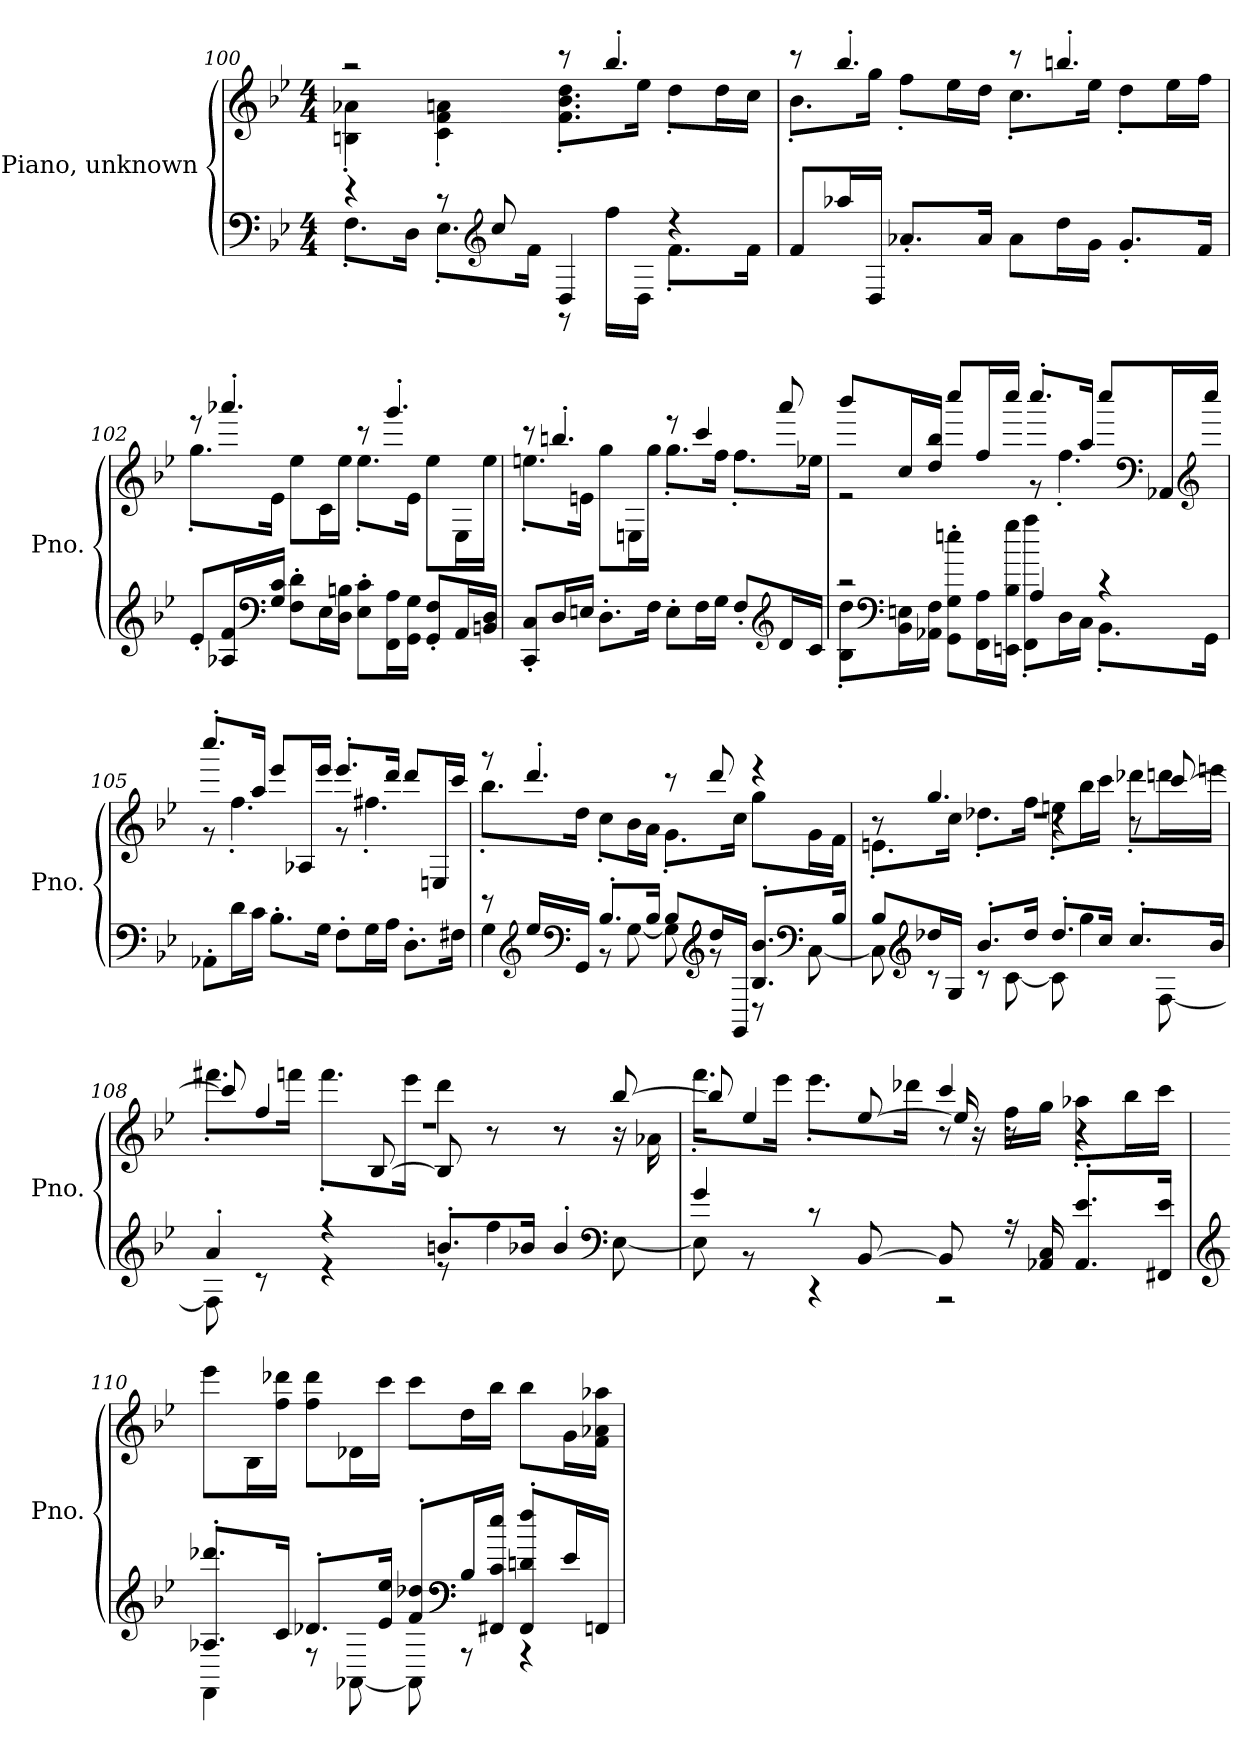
**kern	**kern
*part1	*part1
*staff2	*staff1
*I"Piano, unknown	*
*I'Pno.	*
!!LO:LB:g=z
*clefF4	*clefG2
*k[b-e-]	*k[b-e-]
*M4/4	*M4/4
=100	=100
*^	*^
4r	8.F'\L	2r	4Bn\' 4a-X\'
.	16D\Jk	.	.
8r	8.E-'\L	.	4c\' 4f\' 4an\'
*clefG2	*	*	*
8cc/	.	.	.
.	16f\Jk	.	.
4D/	8r	8r	8.f\' 8.b-\' 8.dd\'L
.	16ff\LL	4.bb-'/	.
.	16D\JJ	.	16ee-\Jk
4r	8.f'\L	.	8dd'\L
.	.	.	16dd\L
.	16f\Jk	.	16cc\JJ
*v	*v	*	*
=101	=101	=101
8f/L	8r	8.b-'\L
16aa-X/L	4.bb-'/	.
16D/JJ	.	16gg\Jk
8.a-X'/L	.	8ff'\L
.	.	16ee-\L
16a-/Jk	.	16dd\JJ
8a-\L	8r	8.cc'\L
16dd\L	4.bbn'/	.
16g\JJ	.	16ee-\Jk
8.g'/L	.	8dd'\L
.	.	16ee-\L
16f/Jk	.	16ff\JJ
!!LO:LB:g=z	!!
=102	=102	=102
8e-'/L	8r	8.gg'\L
16A-X/ 16f/L	4.aaa-X'/	.
*clefF4	*	*
16G/ 16c/JJ	.	16e-\Jk
8F\' 8d\'L	.	8ee-\L
16E-\L	.	16c\L
16D\ 16Bn\JJ	.	16ee-\JJ
8E-\' 8c\'L	8r	8.ee-'\L
16FF\ 16A-\L	4.ggg'/	.
16GG\ 16G\JJ	.	16e-\Jk
8GG/' 8F/'L	.	8ee-\L
16AA/L	.	16E-\L
16BBn/ 16D/JJ	.	16ee-\JJ
=103	=103	=103
8CC/' 8C/'L	8r	8.een'\L
16D/L	4.bbn'/	.
16En/JJ	.	16en\Jk
8.D'\L	.	8gg\L
.	.	16En\L
16F\Jk	.	16gg\JJ
8E'\L	8r	8.gg'\L
16F\L	4ccc/	.
16G\JJ	.	16ff\Jk
8F'/L	.	8.ff'\L
*clefG2	*	*
16d/L	8aaa/	.
16c/JJ	.	16ee-X\Jk
!!LO:LB:g=z	!!
=104	=104	=104
*^	*	*
2r	8B-\' 8dd\'L	8bbb-/L	2r
*clefF4	*	*	*
.	16BB-\ 16En\L	16cc/L	.
.	16AA-X\ 16F\JJ	16dd/ 16bb-/JJ	.
.	8GG\' 8G\' 8een\'L	8cccc/L	.
.	16FF\ 16A\L	16ff/L	.
.	16EEn\ 16B-\ 16gg\JJ	16cccc/JJ	.
4A/	8FF\' 8aa\'L	8.cccc'/L	8r
.	16D\L	.	4.ff'\
.	16C\JJ	16aa/Jk	.
4r	8.BB-'\L	8cccc/L	.
*	*	*clefF4	*
.	.	16AA-X/L	.
*	*	*clefG2	*
.	16GG\Jk	16cccc/JJ	.
*v	*v	*	*
=105	=105	=105
8AA-X'\L	8.cccc'/L	8r
16d\L	.	4.ff'\
16c\JJ	16aa/Jk	.
8.B-'\L	8eee-/L	.
.	16A-X/L	.
16G\Jk	16eee-/JJ	.
8F'\L	8.eee-'/L	8r
16G\L	.	4.ff#X'\
16A\JJ	16ddd/Jk	.
8.D'\L	8ddd/L	.
.	16En/L	.
16F#X\Jk	16ccc/JJ	.
!!LO:PB:g=z	!!
=106	=106	=106
*^	*	*
8r	4G\	8r	8.bb-'\L
*clefG2	*	*	*
16ee-/LL	.	4.ddd'/	.
*clefF4	*	*	*
16GG/JJ	.	.	16dd\Jk
8.B-'/L	8r	.	8cc'\L
.	[8G\	.	16b-\L
16B-/Jk	.	.	16a\JJ
8B-/L	8G\]	8r	8.g'\L
*clefG2	*	*	*
16dd/L	8r	8ddd/	.
16GG/JJ	.	.	16cc\Jk
8.B-/' 8.b-/'L	8r	4r	8gg\L
*clefF4	*	*	*
.	[8C\	.	16g\L
16B-/Jk	.	.	16f\JJ
=107	=107	=107	=107
*	*	*	*^
8B-/L	8C\]	1r	8.en'\L	8r
*clefG2	*	*	*	*
16dd-X/L	8r	.	.	4.gg/
16G/JJ	.	.	16cc\Jk	.
8.b-'/L	8r	.	8.dd-X'\L	.
.	[8c\	.	.	.
16dd-/Jk	.	.	16ff\Jk	.
8.dd-'/L	8c\]	.	8een'\L	4r
.	4gg\	.	16bb-\L	.
16cc/Jk	.	.	16ccc\JJ	.
8.cc'/L	.	.	8ddd-X'\L	8r
.	[8F\	.	16dddn\L	[8ccc/
16b-/Jk	.	.	16eeen\JJ	.
!!LO:LB:g=z	!!	!!
=108	=108	=108	=108	=108
4a'/	8F\]	1r	8.fff#X'\L	8ccc/]
.	8r	.	.	4ff/
.	.	.	16fffn\Jk	.
4r	4r	.	8.fff'\L	.
.	.	.	.	[8B-/
.	.	.	16eee-\Jk	.
8.bn'/L	8r	.	4ddd\	8B-/]
.	4ff\	.	.	8r
16b-X/Jk	.	.	.	.
4b-'/	.	.	8r	8r
*clefF4	*	*	*	*
.	[8E-\	.	16r	[8bb-/
.	.	.	16a-X\	.
=109	=109	=109	=109	=109
4g/	8E-\]	2r	8.fff'\L	8bb-/]
.	8r	.	.	4ee-/
.	.	.	16eee-\Jk	.
8r	4r	.	8.eee-'\L	.
[8BB-/	.	.	.	[8ee-/
.	.	.	16ddd-X\Jk	.
8BB-/]	2r	4ccc/	8r	16ee-/]
.	.	.	.	16r
16r	.	.	16ff\LL	8r
16AA-X/ 16C/	.	.	16gg\JJ	.
8.AA-/' 8.e-/'L	.	4r	8aa-X'\L	4r
.	.	.	16bb-\L	.
16FF#X/ 16e-/Jk	.	.	16ccc\JJ	.
*	*	*v	*v	*v
!!LO:LB:g=z
=110	=110	=110
*clefG2	*	*
8.A-X/' 8.ddd-X/'L	4FF\	8eee-\L
.	.	16B-\L
16c/Jk	.	16ff\ 16ddd-X\JJ
8.d-X'/L	8r	8ff\ 8ddd-\L
.	[8AA-X\	16d-X\L
16e-/ 16ee-/Jk	.	16ccc\JJ
8f/' 8dd-X/'L	8AA-\]	8ccc\L
*clefF4	*	*
16B-/L	8r	16dd\L
16FF#X/ 16c/ 16ee-/JJ	.	16bb-\JJ
8FF#/' 8dn/' 8ff/'L	4r	8bb-\L
16e-/L	.	16g\L
16FFn/JJ	.	16f\ 16a-X\ 16aa-X\JJ
*v	*v	*
=	=
*-	*-
